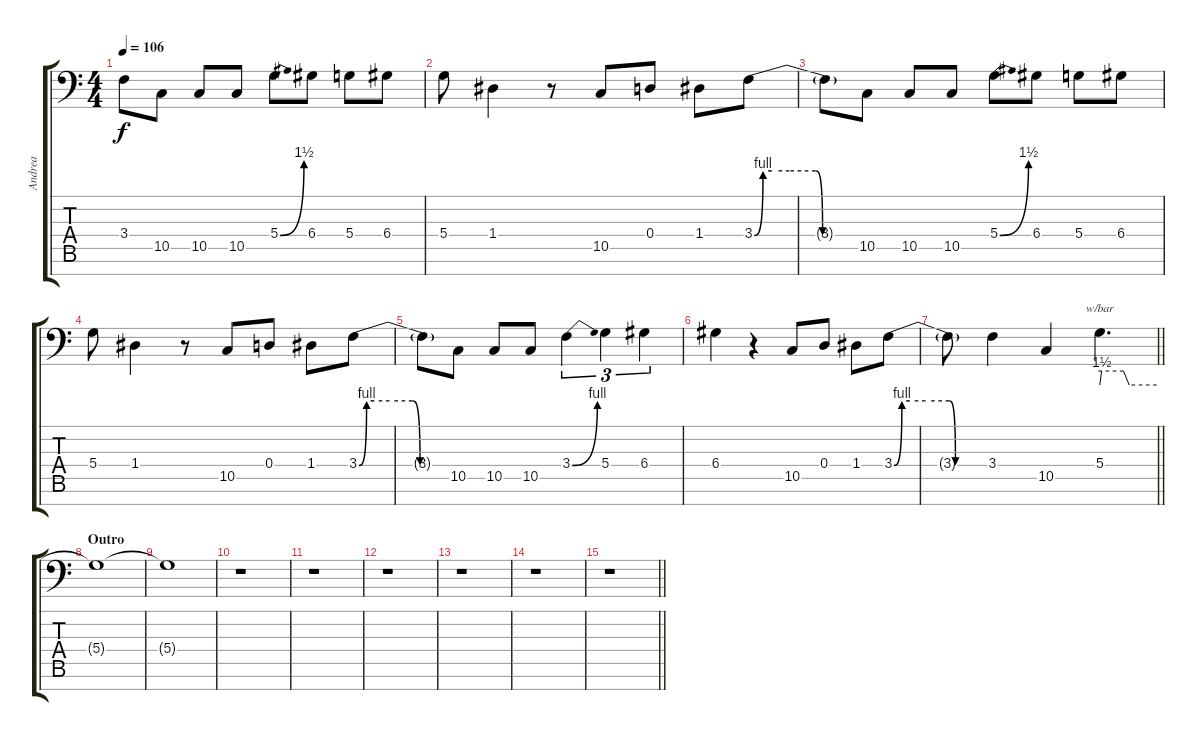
\track ("Andrea" "Andrea") {instrument flute}
\staff {score tabs}
\tuning (D6 D5 D4 D3 D2 D1 D0) {hide}
\ts (4 4)
\tempo 106
\clef f4
\ks c
3.4{t}.8{dy f} 10.5.8 10.5.8 10.5.8 5.4{be (bend 0 0 60 6)}.8 6.4.8 5.4.8 6.4.8 |
5.4.8 1.4.4 r.8 10.5.8 0.4.8 1.4.8 3.4{be (custom 0 0 5 4 10 4 20 4 35 4 39 0 60 0)}.8 |
3.4{t}.8 10.5.8 10.5.8 10.5.8 5.4{be (bend 0 0 60 6)}.8 6.4.8 5.4.8 6.4.8 |
5.4.8 1.4.4 r.8 10.5.8 0.4.8 1.4.8 3.4{be (custom 0 0 5 4 10 4 20 4 35 4 40 0 45 0 60 0)}.8 |
3.4{t}.8 10.5.8 10.5.8 10.5.8 3.4{be (bend 0 0 60 4)}.4{tu (3 2)} 5.4.4{tu (3 2)} 6.4.4{tu (3 2)} |
6.4.4 r.4 10.5.8 0.4.8 1.4.8 3.4{be (custom 0 0 5 4 10 4 20 4 35 4 39 0 44 0 60 0)}.8 |
\barLineRight lightlight
3.4{t}.8 3.4.4 10.5.4 5.4.4{d tbe (custom default 0 0 2 6 25 6 31 0 60 0)} |
\section ("" "Outro")
5.4{t}.1 |
5.4{t}.1 |
r.1 |
r.1 |
r.1 |
r.1 |
r.1 |
\barLineRight lightlight
r.1
